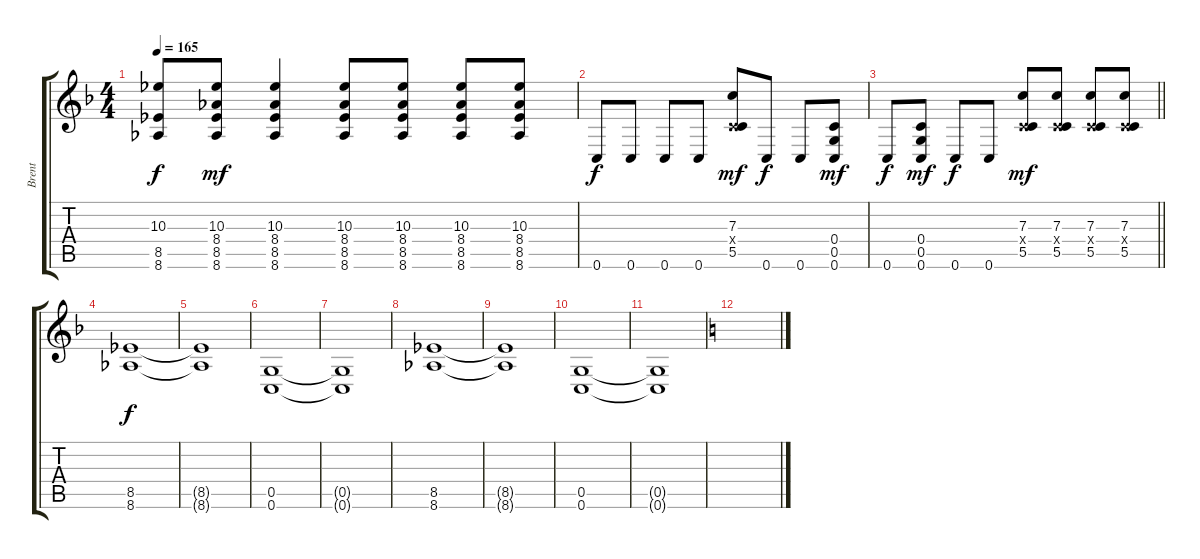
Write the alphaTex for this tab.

\track ("Brent" "Brent") {instrument distortionguitar}
\staff {score tabs}
\tuning (D4 A3 F3 C3 G2 C2) {hide}
\ts (4 4)
\tempo 165
\clef g2
\ks f
(10.3{t} 8.5{t} 8.6{t}).8{dy f} (10.3 8.4 8.5 8.6).8{dy mf} (10.3 8.4 8.5 8.6).4 (10.3 8.4 8.5 8.6).8 (10.3 8.4 8.5 8.6).8 (10.3 8.4 8.5 8.6).8 (10.3 8.4 8.5 8.6).8 |
0.6.8{dy f} 0.6.8 0.6.8 0.6.8 (7.3 0.4{x} 5.5).8{dy mf} 0.6.8{dy f} 0.6.8 (0.4 0.5 0.6).8{dy mf} |
\barLineRight lightlight
0.6.8{dy f} (0.4 0.5 0.6).8{dy mf} 0.6.8{dy f} 0.6.8 (7.3 0.4{x} 5.5).8{dy mf} (7.3 0.4{x} 5.5).8 (7.3 0.4{x} 5.5).8 (7.3 0.4{x} 5.5).8 |
(8.5 8.6).1{dy f} |
(8.5{t} 8.6{t}).1 |
(0.5 0.6).1 |
(0.5{t} 0.6{t}).1 |
(8.5 8.6).1 |
(8.5{t} 8.6{t}).1 |
(0.5 0.6).1 |
(0.5{t} 0.6{t}).1 |
\ks c
